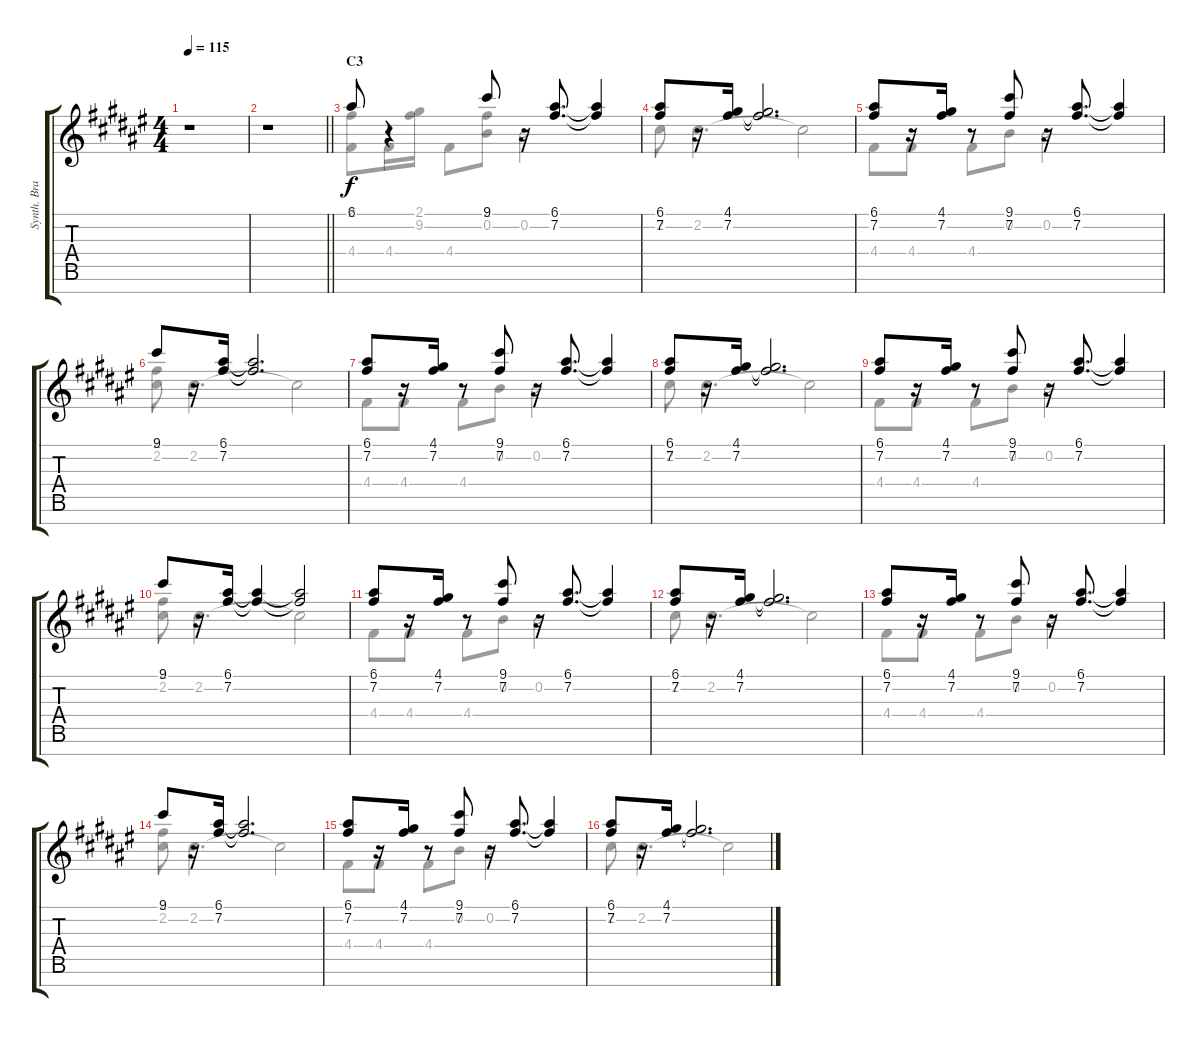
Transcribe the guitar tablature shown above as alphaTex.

\track ("Synth. Brass" "Synth. Bra") {instrument synthbrass1}
\staff {score tabs}
\tuning (E5 B4 G4 D4 A3 E3 B2) {hide}
\voice
\ts (4 4)
\tempo 115
\clef g2
\ks f#
r.1{dy f} |
\barLineRight lightlight
r.1 |
\section ("" "C3")
6.1.8 r.4 9.1.8 r.16 (6.1 7.2).8{d} (6.1{t} 7.2{t}).4 |
(6.1 7.2).8 r.16 (4.1 7.2).16 (4.1{t} 7.2{t}).2{d} |
(6.1 7.2).8 r.16 (4.1 7.2).16 r.8 (9.1 7.2).8 r.16 (6.1 7.2).8{d} (6.1{t} 7.2{t}).4 |
9.1.8 r.16 (6.1 7.2).16 (6.1{t} 7.2{t}).2{d} |
(6.1 7.2).8 r.16 (4.1 7.2).16 r.8 (9.1 7.2).8 r.16 (6.1 7.2).8{d} (6.1{t} 7.2{t}).4 |
(6.1 7.2).8 r.16 (4.1 7.2).16 (4.1{t} 7.2{t}).2{d} |
(6.1 7.2).8 r.16 (4.1 7.2).16 r.8 (9.1 7.2).8 r.16 (6.1 7.2).8{d} (6.1{t} 7.2{t}).4 |
9.1.8 r.16 (6.1 7.2).16 (6.1{t} 7.2{t}).4 (6.1{t} 7.2{t}).2 |
(6.1 7.2).8 r.16 (4.1 7.2).16 r.8 (9.1 7.2).8 r.16 (6.1 7.2).8{d} (6.1{t} 7.2{t}).4 |
(6.1 7.2).8 r.16 (4.1 7.2).16 (4.1{t} 7.2{t}).2{d} |
(6.1 7.2).8 r.16 (4.1 7.2).16 r.8 (9.1 7.2).8 r.16 (6.1 7.2).8{d} (6.1{t} 7.2{t}).4 |
9.1.8 r.16 (6.1 7.2).16 (6.1{t} 7.2{t}).2{d} |
(6.1 7.2).8 r.16 (4.1 7.2).16 r.8 (9.1 7.2).8 r.16 (6.1 7.2).8{d} (6.1{t} 7.2{t}).4 |
(6.1 7.2).8 r.16 (4.1 7.2).16 (4.1{t} 7.2{t}).2{d}
\voice
\clef g2
\ottava regular
\simile none
\ks f#
|
\barLineRight lightlight
|
(2.1 4.4).8 4.4.16 (2.1 9.2).16 4.4.8 (2.1 0.2).8 0.2.2 |
2.2.8 2.2.4{d} 2.2{t}.2 |
4.4.8 4.4.8 4.4.8 0.2.8 0.2.2 |
(2.1 2.2).8 2.2.4{d} 2.2{t}.2 |
4.4.8 4.4.8 4.4.8 0.2.8 0.2.2 |
2.2.8 2.2.4{d} 2.2{t}.2 |
4.4.8 4.4.8 4.4.8 0.2.8 0.2.2 |
(2.1 2.2).8 2.2.4{d} 2.2{t}.2 |
4.4.8 4.4.8 4.4.8 0.2.8 0.2.2 |
2.2.8 2.2.4{d} 2.2{t}.2 |
4.4.8 4.4.8 4.4.8 0.2.8 0.2.2 |
(2.1 2.2).8 2.2.4{d} 2.2{t}.2 |
4.4.8 4.4.8 4.4.8 0.2.8 0.2.2 |
2.2.8 2.2.4{d} 2.2{t}.2
